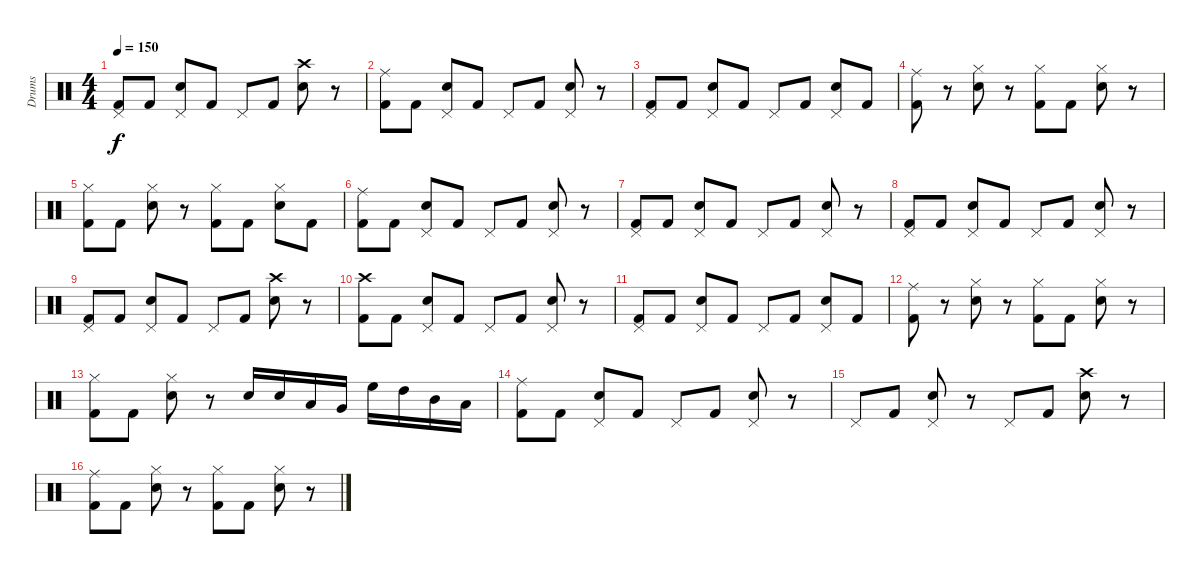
\track ("Drums" "Drums") {instrument percussion}
\staff {score}
\articulation defaults
\ts (4 4)
\tempo 150
\clef neutral
\ks c
("Pedal Hi-Hat (hit)" "Kick (hit) 2").8{dy f} "Kick (hit) 2".8 ("Pedal Hi-Hat (hit)" "Electric Snare (hit)").8 "Kick (hit) 2".8 "Pedal Hi-Hat (hit)".8 "Kick (hit) 2".8 ("Crash high (hit)" "Electric Snare (hit)").8 r.8 |
("Ride (middle)" "Kick (hit) 2").8 "Kick (hit) 2".8 ("Pedal Hi-Hat (hit)" "Electric Snare (hit)").8 "Kick (hit) 2".8 "Pedal Hi-Hat (hit)".8 "Kick (hit) 2".8 ("Pedal Hi-Hat (hit)" "Electric Snare (hit)").8 r.8 |
("Pedal Hi-Hat (hit)" "Kick (hit) 2").8 "Kick (hit) 2".8 ("Pedal Hi-Hat (hit)" "Electric Snare (hit)").8 "Kick (hit) 2".8 "Pedal Hi-Hat (hit)".8 "Kick (hit) 2".8 ("Pedal Hi-Hat (hit)" "Electric Snare (hit)").8 "Kick (hit) 2".8 |
("Ride (middle)" "Kick (hit) 2").8 r.8 ("Hi-Hat (closed)" "Electric Snare (hit)").8 r.8 ("Hi-Hat (closed)" "Kick (hit) 2").8 "Kick (hit) 2".8 ("Hi-Hat (closed)" "Electric Snare (hit)").8 r.8 |
("Hi-Hat (closed)" "Kick (hit) 2").8 "Kick (hit) 2".8 ("Hi-Hat (closed)" "Electric Snare (hit)").8 r.8 ("Hi-Hat (closed)" "Kick (hit) 2").8 "Kick (hit) 2".8 ("Hi-Hat (closed)" "Electric Snare (hit)").8 "Kick (hit) 2".8 |
("Ride (middle)" "Kick (hit) 2").8 "Kick (hit) 2".8 ("Pedal Hi-Hat (hit)" "Electric Snare (hit)").8 "Kick (hit) 2".8 "Pedal Hi-Hat (hit)".8 "Kick (hit) 2".8 ("Pedal Hi-Hat (hit)" "Electric Snare (hit)").8 r.8 |
("Pedal Hi-Hat (hit)" "Kick (hit) 2").8 "Kick (hit) 2".8 ("Pedal Hi-Hat (hit)" "Electric Snare (hit)").8 "Kick (hit) 2".8 "Pedal Hi-Hat (hit)".8 "Kick (hit) 2".8 ("Pedal Hi-Hat (hit)" "Electric Snare (hit)").8 r.8 |
("Pedal Hi-Hat (hit)" "Kick (hit) 2").8 "Kick (hit) 2".8 ("Pedal Hi-Hat (hit)" "Electric Snare (hit)").8 "Kick (hit) 2".8 "Pedal Hi-Hat (hit)".8 "Kick (hit) 2".8 ("Pedal Hi-Hat (hit)" "Electric Snare (hit)").8 r.8 |
("Pedal Hi-Hat (hit)" "Kick (hit) 2").8 "Kick (hit) 2".8 ("Pedal Hi-Hat (hit)" "Electric Snare (hit)").8 "Kick (hit) 2".8 "Pedal Hi-Hat (hit)".8 "Kick (hit) 2".8 ("Crash high (hit)" "Electric Snare (hit)").8 r.8 |
("Crash high (hit)" "Kick (hit) 2").8 "Kick (hit) 2".8 ("Pedal Hi-Hat (hit)" "Electric Snare (hit)").8 "Kick (hit) 2".8 "Pedal Hi-Hat (hit)".8 "Kick (hit) 2".8 ("Pedal Hi-Hat (hit)" "Electric Snare (hit)").8 r.8 |
("Pedal Hi-Hat (hit)" "Kick (hit) 2").8 "Kick (hit) 2".8 ("Pedal Hi-Hat (hit)" "Electric Snare (hit)").8 "Kick (hit) 2".8 "Pedal Hi-Hat (hit)".8 "Kick (hit) 2".8 ("Pedal Hi-Hat (hit)" "Electric Snare (hit)").8 "Kick (hit) 2".8 |
("Ride (middle)" "Kick (hit) 2").8 r.8 ("Hi-Hat (closed)" "Electric Snare (hit)").8 r.8 ("Hi-Hat (closed)" "Kick (hit) 2").8 "Kick (hit) 2".8 ("Hi-Hat (closed)" "Electric Snare (hit)").8 r.8 |
("Hi-Hat (closed)" "Kick (hit) 2").8 "Kick (hit) 2".8 ("Hi-Hat (closed)" "Electric Snare (hit)").8 r.8 "Electric Snare (hit)".16 "Electric Snare (hit)".16 "Low Tom (hit)".16 "Very Low Tom (hit)".16 "High Floor Tom (hit)".16 "High Tom (hit)".16 "Mid Tom (hit)".16 "Low Tom (hit)".16 |
("Ride (middle)" "Kick (hit) 2").8 "Kick (hit) 2".8 ("Pedal Hi-Hat (hit)" "Electric Snare (hit)").8 "Kick (hit) 2".8 "Pedal Hi-Hat (hit)".8 "Kick (hit) 2".8 ("Pedal Hi-Hat (hit)" "Electric Snare (hit)").8 r.8 |
"Pedal Hi-Hat (hit)".8 "Kick (hit) 2".8 ("Pedal Hi-Hat (hit)" "Electric Snare (hit)").8 r.8 "Pedal Hi-Hat (hit)".8 "Kick (hit) 2".8 ("Crash high (hit)" "Electric Snare (hit)").8 r.8 |
("Ride (middle)" "Kick (hit) 2").8 "Kick (hit) 2".8 ("Hi-Hat (closed)" "Electric Snare (hit)").8 r.8 ("Hi-Hat (closed)" "Kick (hit) 2").8 "Kick (hit) 2".8 ("Hi-Hat (closed)" "Electric Snare (hit)").8 r.8
